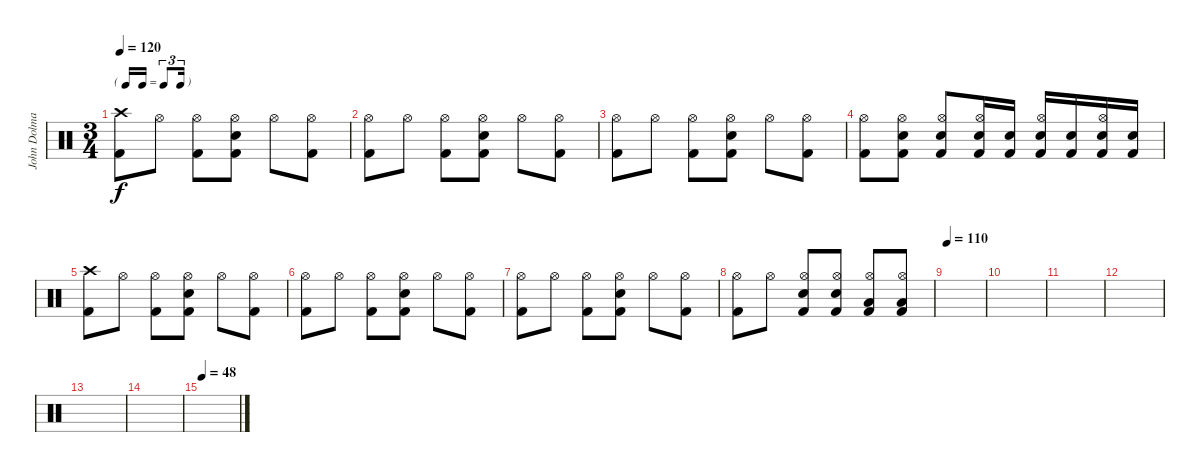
\track ("John Dolmayan" "John Dolma") {instrument percussion}
\staff {score}
\articulation defaults
\ts (3 4)
\tf triplet16th
\tempo 120
\clef neutral
\ks c
("Crash high (hit)" "Kick (hit) 2").8{dy f} "Hi-Hat (open)".8 ("Hi-Hat (open)" "Kick (hit) 2").8 ("Hi-Hat (open)" "Electric Snare (hit)" "Kick (hit) 2").8 "Hi-Hat (open)".8 ("Hi-Hat (open)" "Kick (hit) 2").8 |
("Hi-Hat (open)" "Kick (hit) 2").8 "Hi-Hat (open)".8 ("Hi-Hat (open)" "Kick (hit) 2").8 ("Hi-Hat (open)" "Electric Snare (hit)" "Kick (hit) 2").8 "Hi-Hat (open)".8 ("Hi-Hat (open)" "Kick (hit) 2").8 |
("Hi-Hat (open)" "Kick (hit) 2").8 "Hi-Hat (open)".8 ("Hi-Hat (open)" "Kick (hit) 2").8 ("Hi-Hat (open)" "Electric Snare (hit)" "Kick (hit) 2").8 "Hi-Hat (open)".8 ("Hi-Hat (open)" "Kick (hit) 2").8 |
("Hi-Hat (open)" "Kick (hit) 2").8 ("Hi-Hat (open)" "Electric Snare (hit)" "Kick (hit) 2").8 ("Hi-Hat (open)" "Electric Snare (hit)" "Kick (hit) 2").8 ("Hi-Hat (open)" "Electric Snare (hit)" "Kick (hit) 2").16 ("Electric Snare (hit)" "Kick (hit) 2").16 ("Hi-Hat (open)" "Electric Snare (hit)" "Kick (hit) 2").16 ("Electric Snare (hit)" "Kick (hit) 2").16 ("Hi-Hat (open)" "Electric Snare (hit)" "Kick (hit) 2").16 ("Electric Snare (hit)" "Kick (hit) 2").16 |
("Crash high (hit)" "Kick (hit) 2").8 "Hi-Hat (open)".8 ("Hi-Hat (open)" "Kick (hit) 2").8 ("Hi-Hat (open)" "Electric Snare (hit)" "Kick (hit) 2").8 "Hi-Hat (open)".8 ("Hi-Hat (open)" "Kick (hit) 2").8 |
("Hi-Hat (open)" "Kick (hit) 2").8 "Hi-Hat (open)".8 ("Hi-Hat (open)" "Kick (hit) 2").8 ("Hi-Hat (open)" "Electric Snare (hit)" "Kick (hit) 2").8 "Hi-Hat (open)".8 ("Hi-Hat (open)" "Kick (hit) 2").8 |
("Hi-Hat (open)" "Kick (hit) 2").8 "Hi-Hat (open)".8 ("Hi-Hat (open)" "Kick (hit) 2").8 ("Hi-Hat (open)" "Electric Snare (hit)" "Kick (hit) 2").8 "Hi-Hat (open)".8 ("Hi-Hat (open)" "Kick (hit) 2").8 |
("Hi-Hat (open)" "Kick (hit) 2").8 "Hi-Hat (open)".8 ("Hi-Hat (open)" "Electric Snare (hit)" "Kick (hit) 2").8 ("Hi-Hat (open)" "Electric Snare (hit)" "Kick (hit) 2").8 ("Hi-Hat (open)" "Low Floor Tom (hit)" "Kick (hit) 2").8 ("Hi-Hat (open)" "Low Floor Tom (hit)" "Kick (hit) 2").8 |
\tempo 105
\tempo 110
|
|
|
|
|
|
\tempo 48
